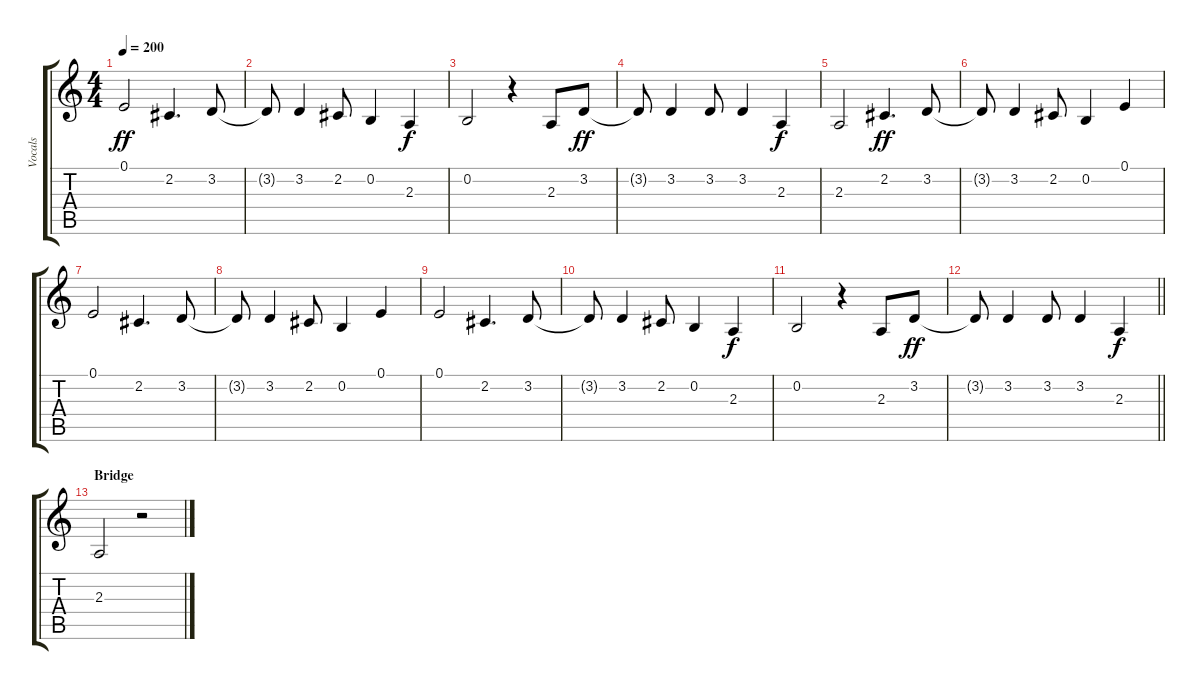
\track ("Vocals" "Vocals") {instrument tenorsax}
\staff {score tabs}
\tuning (E4 B3 G3 D3 A2 E2) {hide}
\ts (4 4)
\tempo 200
\clef g2
\ks c
0.1.2{dy ff} 2.2.4{d} 3.2.8 |
3.2{t}.8 3.2.4 2.2.8 0.2.4 2.3.4{dy f} |
0.2.2 r.4 2.3.8 3.2.8{dy ff} |
3.2{t}.8 3.2.4 3.2.8 3.2.4 2.3.4{dy f} |
2.3.2 2.2.4{d dy ff} 3.2.8 |
3.2{t}.8 3.2.4 2.2.8 0.2.4 0.1.4 |
0.1.2 2.2.4{d} 3.2.8 |
3.2{t}.8 3.2.4 2.2.8 0.2.4 0.1.4 |
0.1.2 2.2.4{d} 3.2.8 |
3.2{t}.8 3.2.4 2.2.8 0.2.4 2.3.4{dy f} |
0.2.2 r.4 2.3.8 3.2.8{dy ff} |
\barLineRight lightlight
3.2{t}.8 3.2.4 3.2.8 3.2.4 2.3.4{dy f} |
\section ("" "Bridge")
2.3.2 r.2
